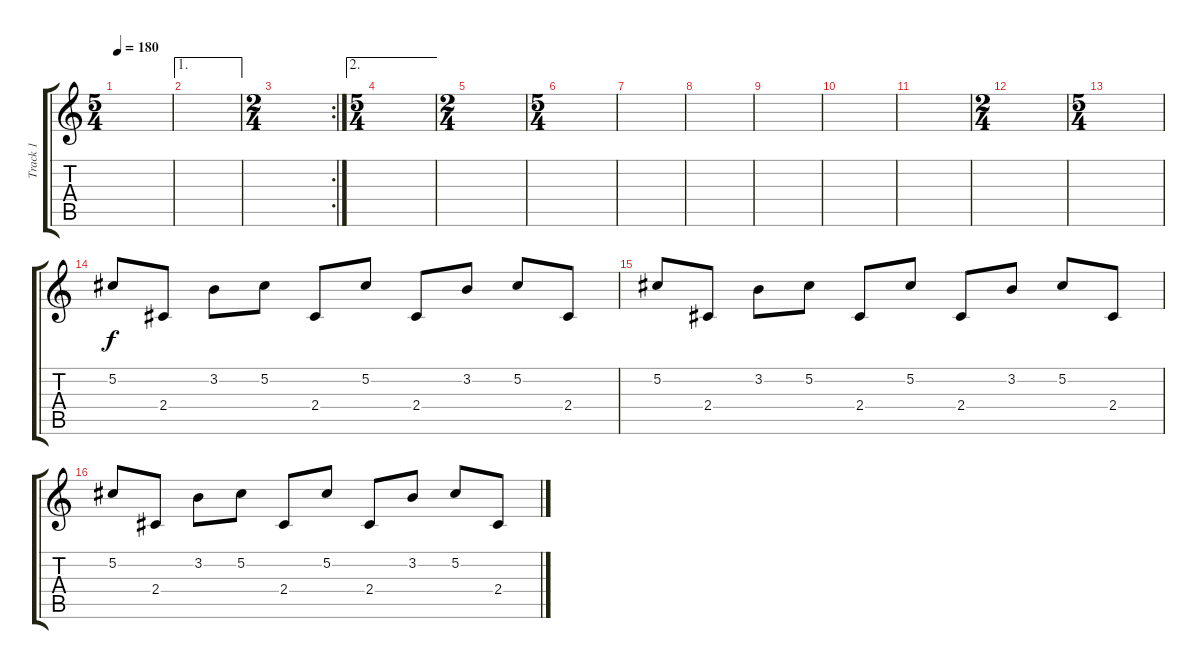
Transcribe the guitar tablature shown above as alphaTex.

\track ("Track 1" "Track 1") {instrument distortionguitar}
\staff {score tabs}
\tuning (Db4 Ab3 E3 B2 Gb2 Db2) {hide}
\ts (5 4)
\tempo 180
\clef g2
\ks c
|
\ae 1
|
\rc 2
\ts (2 4)
|
\ae 2
\ts (5 4)
|
\ts (2 4)
|
\ts (5 4)
|
|
|
|
|
|
\ts (2 4)
|
\ts (5 4)
|
5.2.8{volume 14} 2.4.8 3.2.8 5.2.8 2.4.8 5.2.8 2.4.8 3.2.8 5.2.8 2.4.8 |
5.2.8 2.4.8 3.2.8 5.2.8 2.4.8 5.2.8 2.4.8 3.2.8 5.2.8 2.4.8 |
5.2.8 2.4.8 3.2.8 5.2.8 2.4.8 5.2.8 2.4.8 3.2.8 5.2.8 2.4.8
